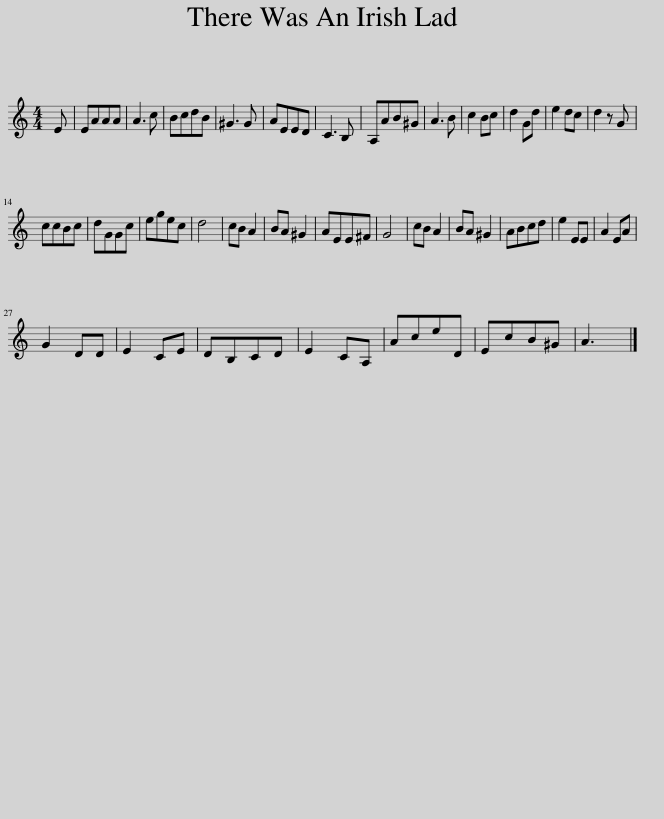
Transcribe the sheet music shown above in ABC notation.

X:1
L:1/8
M:4/4
I:linebreak $
K:C
V:1 treble
V:1
 E | EAAA | A3 c | BcdB | ^G3 G | %5
 AEED | C3 B, | A,AB^G | A3 B | c2 Bc | %10
 d2 Gd | e2 dc | d2 z G |$ ccBc | dGGc | %15
 egec | d4 | cB A2 | BA ^G2 | AEE^F | %20
 G4 | cB A2 | BA ^G2 | ABcd | e2 EE | %25
 A2 EA |$ G2 DD | E2 CE | DB,CD | E2 CA, | %30
 AceD | EcB^G | A3 |] %33
